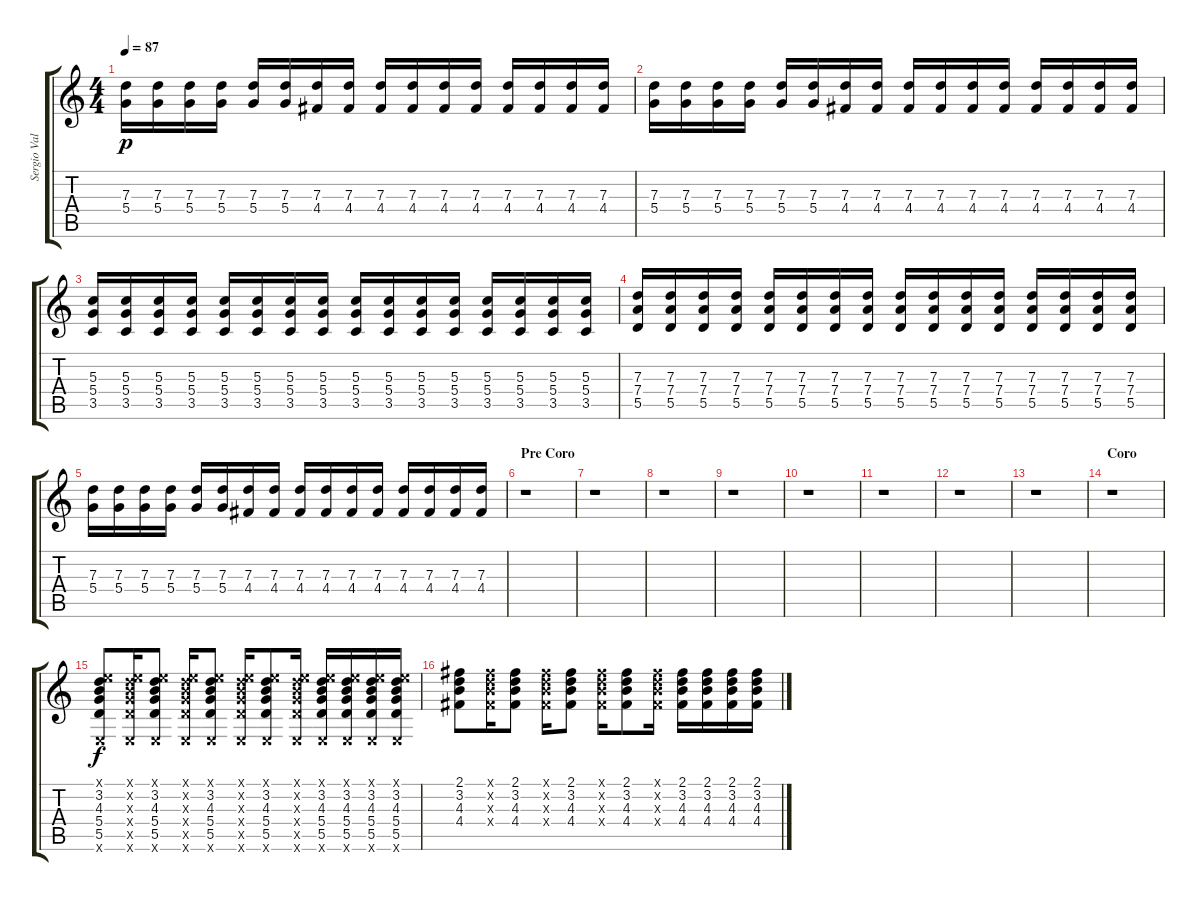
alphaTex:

\track ("Sergio Vallín (Ritmo)" "Sergio Val") {instrument electricguitarclean}
\staff {score tabs}
\tuning (E4 B3 G3 D3 A2 E2) {hide}
\ts (4 4)
\tempo 87
\clef g2
\ks c
(7.3 5.4).16{dy p} (7.3 5.4).16 (7.3 5.4).16 (7.3 5.4).16 (7.3 5.4).16 (7.3 5.4).16 (7.3 4.4).16 (7.3 4.4).16 (7.3 4.4).16 (7.3 4.4).16 (7.3 4.4).16 (7.3 4.4).16 (7.3 4.4).16 (7.3 4.4).16 (7.3 4.4).16 (7.3 4.4).16 |
(7.3 5.4).16 (7.3 5.4).16 (7.3 5.4).16 (7.3 5.4).16 (7.3 5.4).16 (7.3 5.4).16 (7.3 4.4).16 (7.3 4.4).16 (7.3 4.4).16 (7.3 4.4).16 (7.3 4.4).16 (7.3 4.4).16 (7.3 4.4).16 (7.3 4.4).16 (7.3 4.4).16 (7.3 4.4).16 |
(5.3 5.4 3.5).16 (5.3 5.4 3.5).16 (5.3 5.4 3.5).16 (5.3 5.4 3.5).16 (5.3 5.4 3.5).16 (5.3 5.4 3.5).16 (5.3 5.4 3.5).16 (5.3 5.4 3.5).16 (5.3 5.4 3.5).16 (5.3 5.4 3.5).16 (5.3 5.4 3.5).16 (5.3 5.4 3.5).16 (5.3 5.4 3.5).16 (5.3 5.4 3.5).16 (5.3 5.4 3.5).16 (5.3 5.4 3.5).16 |
(7.3 7.4 5.5).16 (7.3 7.4 5.5).16 (7.3 7.4 5.5).16 (7.3 7.4 5.5).16 (7.3 7.4 5.5).16 (7.3 7.4 5.5).16 (7.3 7.4 5.5).16 (7.3 7.4 5.5).16 (7.3 7.4 5.5).16 (7.3 7.4 5.5).16 (7.3 7.4 5.5).16 (7.3 7.4 5.5).16 (7.3 7.4 5.5).16 (7.3 7.4 5.5).16 (7.3 7.4 5.5).16 (7.3 7.4 5.5).16 |
(7.3 5.4).16 (7.3 5.4).16 (7.3 5.4).16 (7.3 5.4).16 (7.3 5.4).16 (7.3 5.4).16 (7.3 4.4).16 (7.3 4.4).16 (7.3 4.4).16 (7.3 4.4).16 (7.3 4.4).16 (7.3 4.4).16 (7.3 4.4).16 (7.3 4.4).16 (7.3 4.4).16 (7.3 4.4).16 |
\section ("" "Pre Coro")
r.1 |
r.1 |
r.1 |
r.1 |
r.1 |
r.1 |
r.1 |
r.1 |
\section ("" "Coro")
r.1 |
(0.1{x} 3.2 4.3 5.4 5.5 0.6{x}).8{dy f} (0.1{x} 3.2{x} 4.3{x} 5.4{x} 5.5{x} 0.6{x}).16 (0.1{x} 3.2 4.3 5.4 5.5 0.6{x}).8 (0.1{x} 3.2{x} 4.3{x} 5.4{x} 5.5{x} 0.6{x}).16 (0.1{x} 3.2 4.3 5.4 5.5 0.6{x}).8 (0.1{x} 3.2{x} 4.3{x} 5.4{x} 5.5{x} 0.6{x}).16 (0.1{x} 3.2 4.3 5.4 5.5 0.6{x}).8 (0.1{x} 3.2{x} 4.3{x} 5.4{x} 5.5{x} 0.6{x}).16 (0.1{x} 3.2 4.3 5.4 5.5 0.6{x}).16 (0.1{x} 3.2 4.3 5.4 5.5 0.6{x}).16 (0.1{x} 3.2 4.3 5.4 5.5 0.6{x}).16 (0.1{x} 3.2 4.3 5.4 5.5 0.6{x}).16 |
(2.1 3.2 4.3 4.4).8 (2.1{x} 3.2{x} 4.3{x} 4.4{x}).16 (2.1 3.2 4.3 4.4).8 (2.1{x} 3.2{x} 4.3{x} 4.4{x}).16 (2.1 3.2 4.3 4.4).8 (2.1{x} 3.2{x} 4.3{x} 4.4{x}).16 (2.1 3.2 4.3 4.4).8 (2.1{x} 3.2{x} 4.3{x} 4.4{x}).16 (2.1 3.2 4.3 4.4).16 (2.1 3.2 4.3 4.4).16 (2.1 3.2 4.3 4.4).16 (2.1 3.2 4.3 4.4).16
